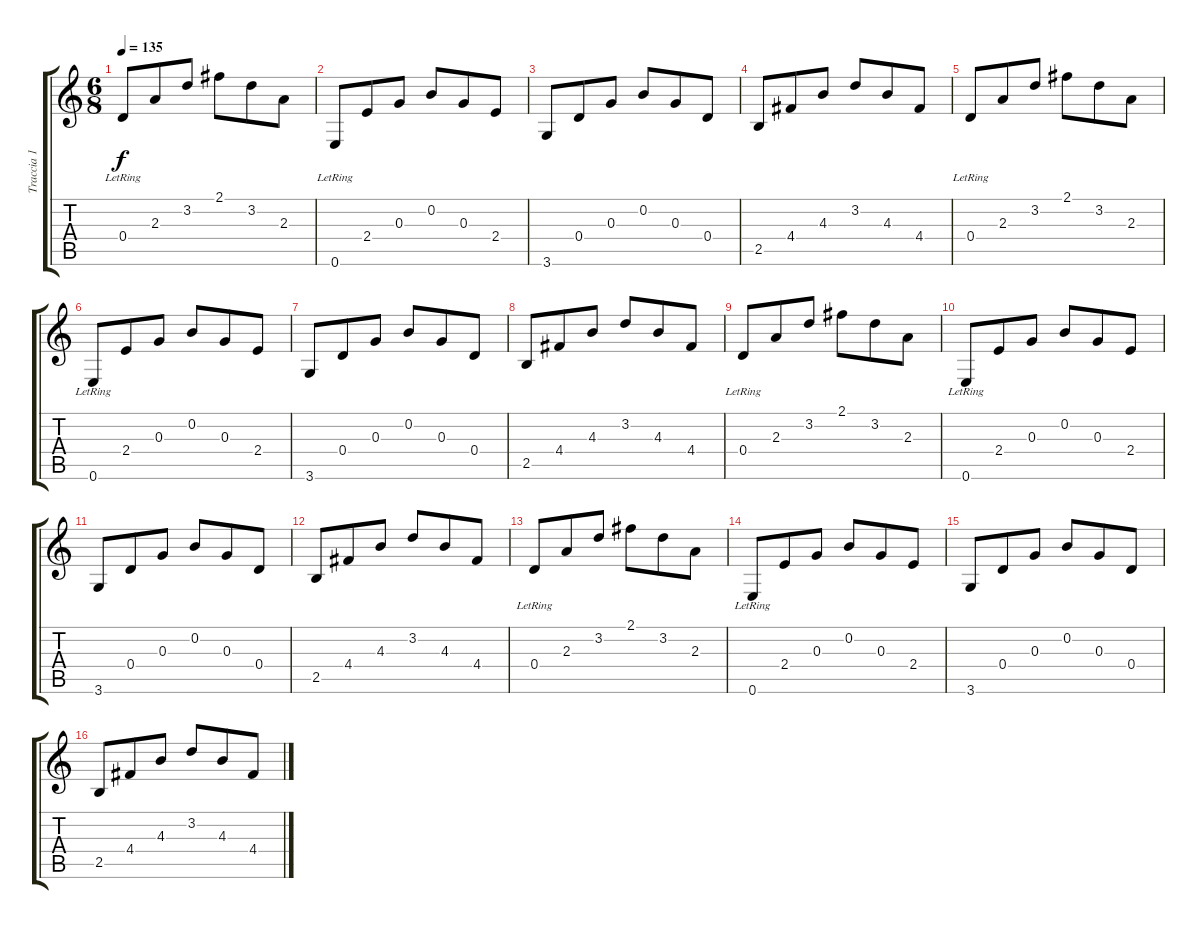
\track ("Traccia 1" "Traccia 1") {instrument acousticguitarnylon}
\staff {score tabs}
\tuning (E4 B3 G3 D3 A2 E2) {hide}
\ts (6 8)
\tempo 135
\clef g2
\ks c
0.4{lr}.8{dy f} 2.3.8 3.2.8 2.1.8 3.2.8 2.3.8 |
0.6{lr}.8 2.4.8 0.3.8 0.2.8 0.3.8 2.4.8 |
3.6.8 0.4.8 0.3.8 0.2.8 0.3.8 0.4.8 |
2.5.8 4.4.8 4.3.8 3.2.8 4.3.8 4.4.8 |
0.4{lr}.8 2.3.8 3.2.8 2.1.8 3.2.8 2.3.8 |
0.6{lr}.8 2.4.8 0.3.8 0.2.8 0.3.8 2.4.8 |
3.6.8 0.4.8 0.3.8 0.2.8 0.3.8 0.4.8 |
2.5.8 4.4.8 4.3.8 3.2.8 4.3.8 4.4.8 |
0.4{lr}.8 2.3.8 3.2.8 2.1.8 3.2.8 2.3.8 |
0.6{lr}.8 2.4.8 0.3.8 0.2.8 0.3.8 2.4.8 |
3.6.8 0.4.8 0.3.8 0.2.8 0.3.8 0.4.8 |
2.5.8 4.4.8 4.3.8 3.2.8 4.3.8 4.4.8 |
0.4{lr}.8 2.3.8 3.2.8 2.1.8 3.2.8 2.3.8 |
0.6{lr}.8 2.4.8 0.3.8 0.2.8 0.3.8 2.4.8 |
3.6.8 0.4.8 0.3.8 0.2.8 0.3.8 0.4.8 |
2.5.8 4.4.8 4.3.8 3.2.8 4.3.8 4.4.8
